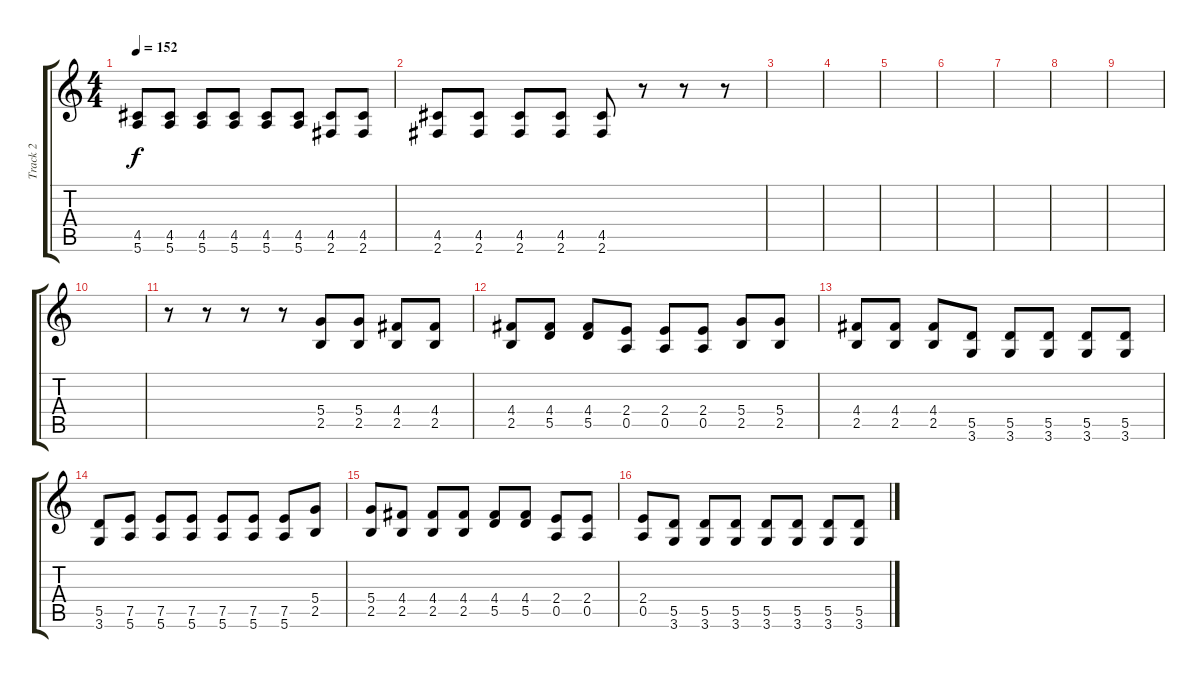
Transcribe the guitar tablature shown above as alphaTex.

\track ("Track 2" "Track 2") {instrument distortionguitar}
\staff {score tabs}
\tuning (E4 B3 G3 D3 A2 E2) {hide}
\ts (4 4)
\tempo 152
\clef g2
\ks c
(4.5 5.6).8{dy f} (4.5 5.6).8 (4.5 5.6).8 (4.5 5.6).8 (4.5 5.6).8 (4.5 5.6).8 (4.5 2.6).8 (4.5 2.6).8 |
(4.5 2.6).8 (4.5 2.6).8 (4.5 2.6).8 (4.5 2.6).8 (4.5 2.6).8 r.8 r.8 r.8 |
|
|
|
|
|
|
|
|
r.8 r.8 r.8 r.8 (5.4 2.5).8 (5.4 2.5).8 (4.4 2.5).8 (4.4 2.5).8 |
(4.4 2.5).8 (4.4 5.5).8 (4.4 5.5).8 (2.4 0.5).8 (2.4 0.5).8 (2.4 0.5).8 (5.4 2.5).8 (5.4 2.5).8 |
(4.4 2.5).8 (4.4 2.5).8 (4.4 2.5).8 (5.5 3.6).8 (5.5 3.6).8 (5.5 3.6).8 (5.5 3.6).8 (5.5 3.6).8 |
(5.5 3.6).8 (7.5 5.6).8 (7.5 5.6).8 (7.5 5.6).8 (7.5 5.6).8 (7.5 5.6).8 (7.5 5.6).8 (5.4 2.5).8 |
(5.4 2.5).8 (4.4 2.5).8 (4.4 2.5).8 (4.4 2.5).8 (4.4 5.5).8 (4.4 5.5).8 (2.4 0.5).8 (2.4 0.5).8 |
(2.4 0.5).8 (5.5 3.6).8 (5.5 3.6).8 (5.5 3.6).8 (5.5 3.6).8 (5.5 3.6).8 (5.5 3.6).8 (5.5 3.6).8
